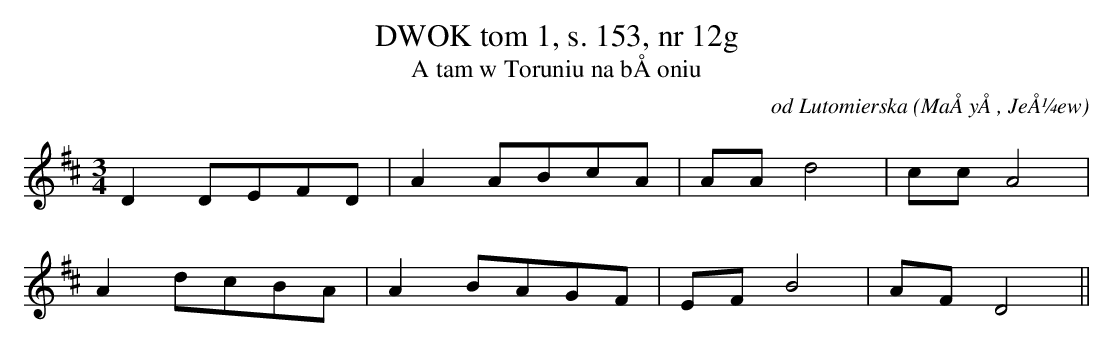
X:1
T: DWOK tom 1, s. 153, nr 12g
T: A tam w Toruniu na bÅoniu
O: od Lutomierska (MaÅyÅ, JeÅ¼ew)
M: 3/4
L: 1/8
K: D
D2DEFD | A2ABcA | AAd4 | ccA4 |
A2dcBA | A2BAGF | EFB4 | AFD4||
